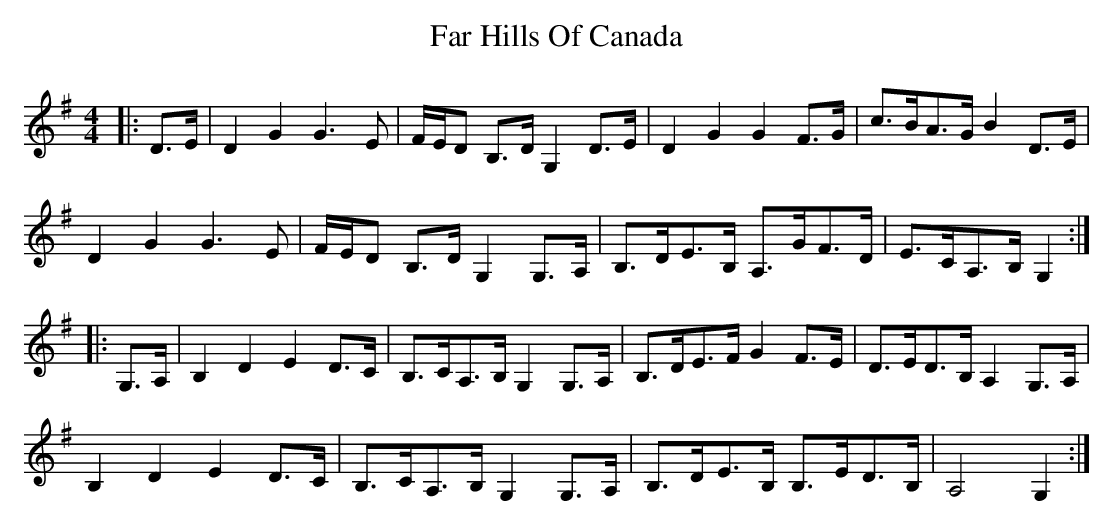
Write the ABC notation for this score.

X:1
T: Far Hills Of Canada
M: 4/4
L: 1/8
K: Gmaj
|:D>E|D2 G2 G3 E|F/E/D B,>D G,2 D>E|D2 G2 G2 F>G|c>BA>G B2 D>E|
D2 G2 G3 E|F/E/D B,>D G,2 G,>A,|B,>DE>B, A,>GF>D|E>CA,>B, G,2:|
|:G,>A,|B,2 D2 E2 D>C|B,>CA,>B, G,2 G,>A,|B,>DE>F G2 F>E|D>ED>B, A,2 G,>A,|
B,2 D2 E2 D>C|B,>CA,>B, G,2 G,>A,|B,>DE>B, B,>ED>B,|A,4 G,2:|
